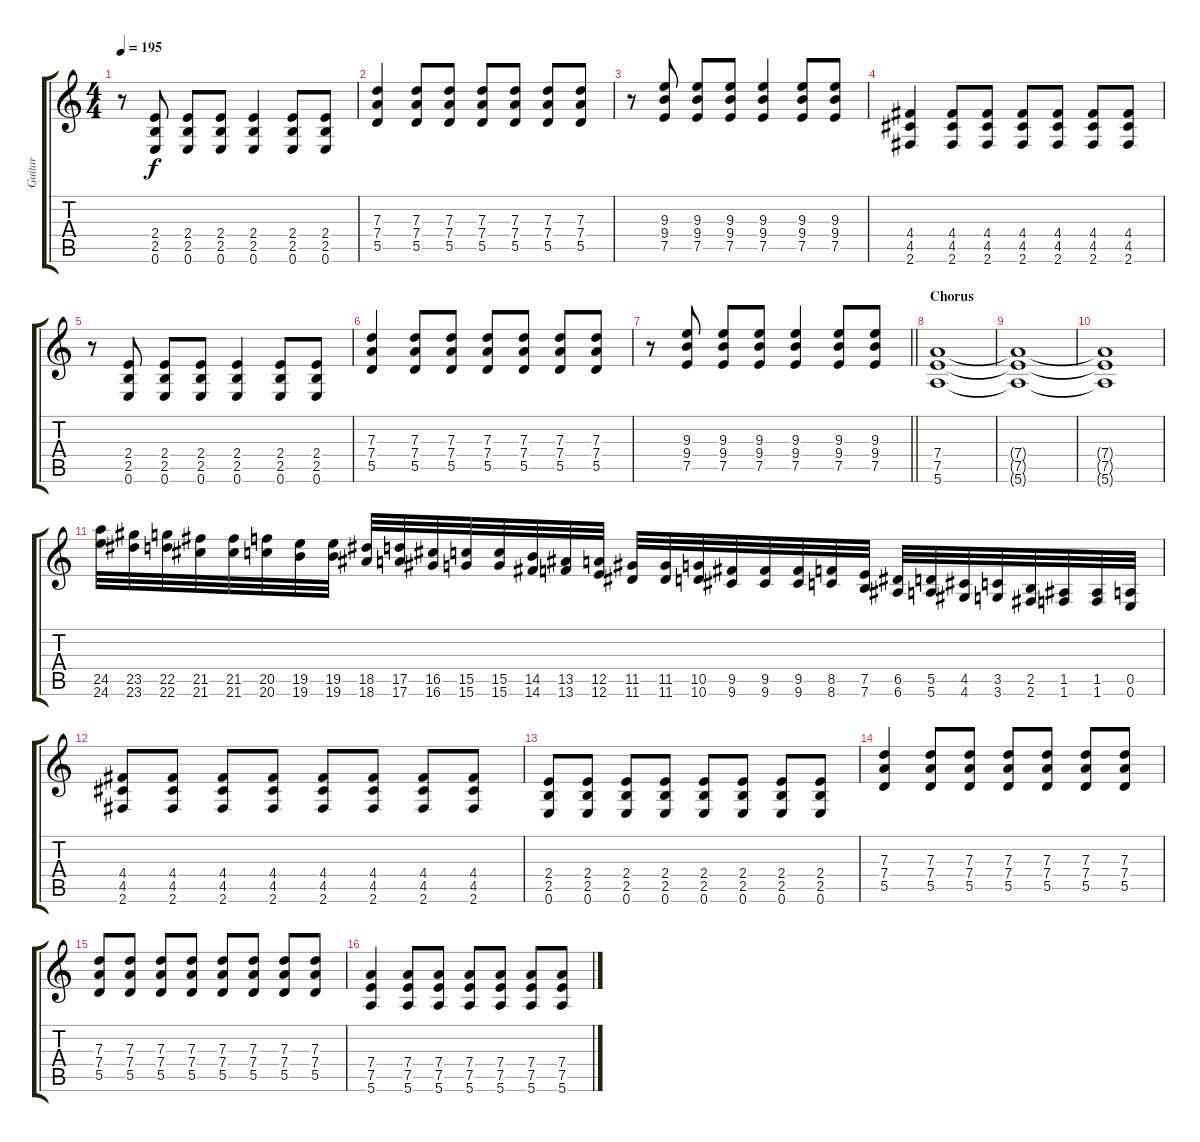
\track ("Guitar" "Guitar") {instrument distortionguitar}
\staff {score tabs}
\tuning (E4 B3 G3 D3 A2 E2) {hide}
\ts (4 4)
\tempo 195
\clef g2
\ks c
r.8{dy f} (2.4 2.5 0.6).8 (2.4 2.5 0.6).8 (2.4 2.5 0.6).8 (2.4 2.5 0.6).4 (2.4 2.5 0.6).8 (2.4 2.5 0.6).8 |
(7.3 7.4 5.5).4 (7.3 7.4 5.5).8 (7.3 7.4 5.5).8 (7.3 7.4 5.5).8 (7.3 7.4 5.5).8 (7.3 7.4 5.5).8 (7.3 7.4 5.5).8 |
r.8 (9.3 9.4 7.5).8 (9.3 9.4 7.5).8 (9.3 9.4 7.5).8 (9.3 9.4 7.5).4 (9.3 9.4 7.5).8 (9.3 9.4 7.5).8 |
(4.4 4.5 2.6).4 (4.4 4.5 2.6).8 (4.4 4.5 2.6).8 (4.4 4.5 2.6).8 (4.4 4.5 2.6).8 (4.4 4.5 2.6).8 (4.4 4.5 2.6).8 |
r.8 (2.4 2.5 0.6).8 (2.4 2.5 0.6).8 (2.4 2.5 0.6).8 (2.4 2.5 0.6).4 (2.4 2.5 0.6).8 (2.4 2.5 0.6).8 |
(7.3 7.4 5.5).4 (7.3 7.4 5.5).8 (7.3 7.4 5.5).8 (7.3 7.4 5.5).8 (7.3 7.4 5.5).8 (7.3 7.4 5.5).8 (7.3 7.4 5.5).8 |
\barLineRight lightlight
r.8 (9.3 9.4 7.5).8 (9.3 9.4 7.5).8 (9.3 9.4 7.5).8 (9.3 9.4 7.5).4 (9.3 9.4 7.5).8 (9.3 9.4 7.5).8 |
\section ("" "Chorus")
(7.4 7.5 5.6).1{volume 7} |
(7.4{t} 7.5{t} 5.6{t}).1 |
(7.4{t} 7.5{t} 5.6{t}).1 |
(24.5 24.6).32{volume 12 balance 6} (23.5 23.6).32 (22.5 22.6).32 (21.5 21.6).32 (21.5 21.6).32 (20.5 20.6).32 (19.5 19.6).32 (19.5 19.6).32 (18.5 18.6).32 (17.5 17.6).32 (16.5 16.6).32 (15.5 15.6).32 (15.5 15.6).32 (14.5 14.6).32 (13.5 13.6).32 (12.5 12.6).32 (11.5 11.6).32 (11.5 11.6).32 (10.5 10.6).32 (9.5 9.6).32 (9.5 9.6).32 (9.5 9.6).32 (8.5 8.6).32 (7.5 7.6).32 (6.5 6.6).32 (5.5 5.6).32 (4.5 4.6).32 (3.5 3.6).32 (2.5 2.6).32 (1.5 1.6).32 (1.5 1.6).32 (0.5 0.6).32 |
(4.4 4.5 2.6).8{volume 11 balance 8} (4.4 4.5 2.6).8 (4.4 4.5 2.6).8 (4.4 4.5 2.6).8 (4.4 4.5 2.6).8 (4.4 4.5 2.6).8 (4.4 4.5 2.6).8 (4.4 4.5 2.6).8 |
(2.4 2.5 0.6).8 (2.4 2.5 0.6).8 (2.4 2.5 0.6).8 (2.4 2.5 0.6).8 (2.4 2.5 0.6).8 (2.4 2.5 0.6).8 (2.4 2.5 0.6).8 (2.4 2.5 0.6).8 |
(7.3 7.4 5.5).4 (7.3 7.4 5.5).8 (7.3 7.4 5.5).8 (7.3 7.4 5.5).8 (7.3 7.4 5.5).8 (7.3 7.4 5.5).8 (7.3 7.4 5.5).8 |
(7.3 7.4 5.5).8 (7.3 7.4 5.5).8 (7.3 7.4 5.5).8 (7.3 7.4 5.5).8 (7.3 7.4 5.5).8 (7.3 7.4 5.5).8 (7.3 7.4 5.5).8 (7.3 7.4 5.5).8 |
(7.4 7.5 5.6).4 (7.4 7.5 5.6).8 (7.4 7.5 5.6).8 (7.4 7.5 5.6).8 (7.4 7.5 5.6).8 (7.4 7.5 5.6).8 (7.4 7.5 5.6).8
